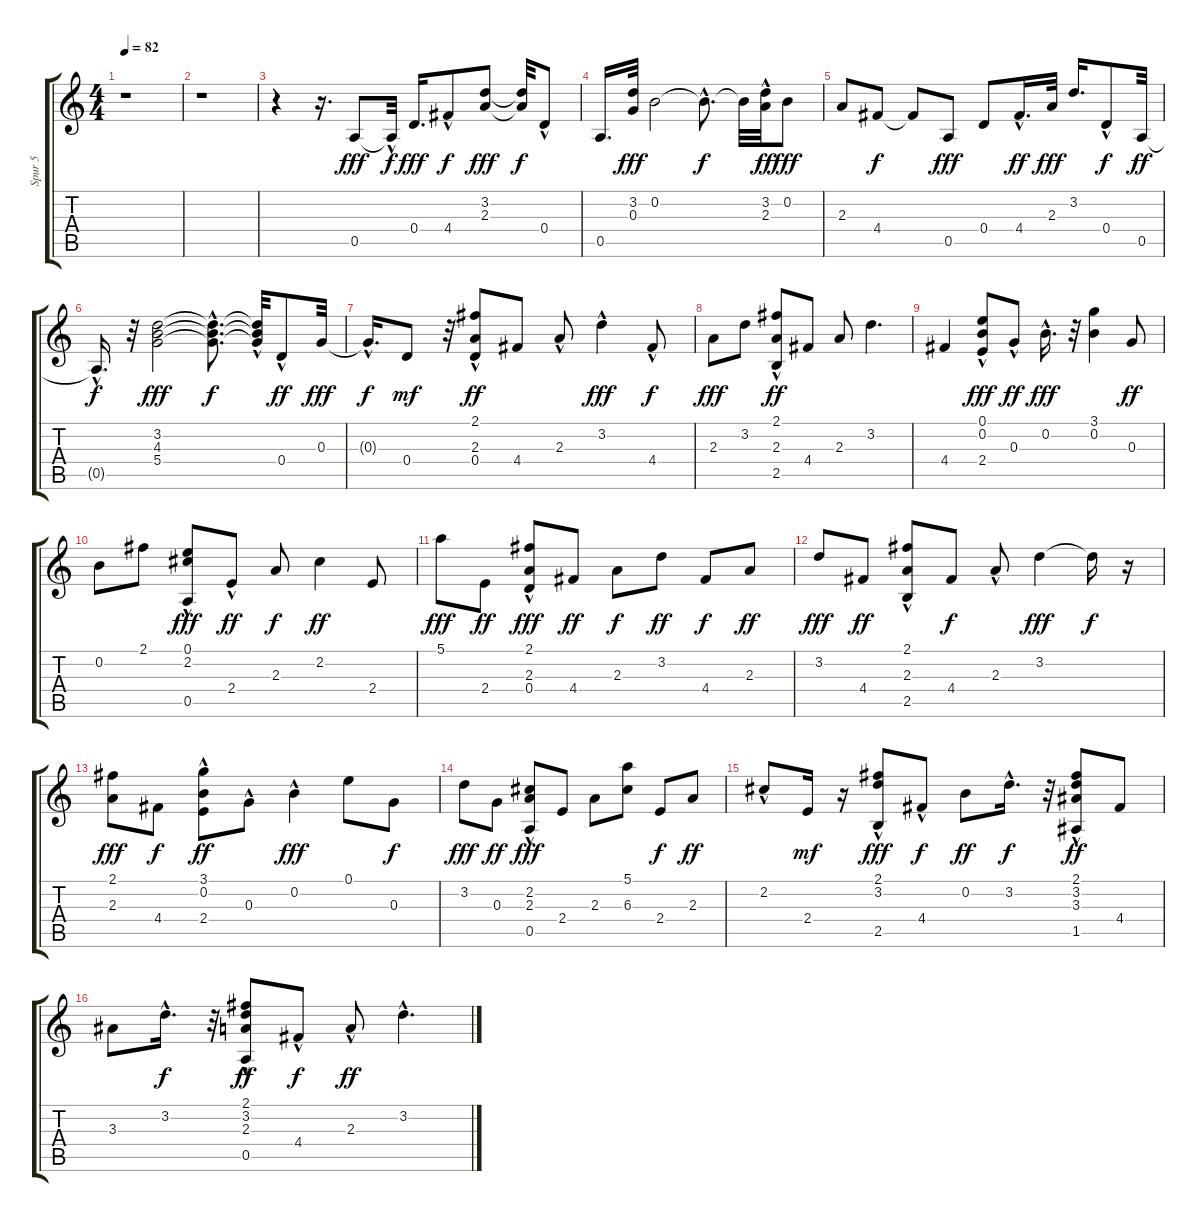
\track ("Spur 5" "Spur 5") {instrument acousticguitarsteel}
\staff {score tabs}
\tuning (E4 B3 G3 D3 A2 E2) {hide}
\ts (4 4)
\tempo 82
\clef g2
\ks c
r.1{dy fff instrument acousticguitarsteel} |
r.1 |
r.4 r.16{d} 0.5.8 0.5{hac t}.32{dy f} 0.4.16{d dy fff} 4.4{hac}.8{dy f} (3.2 2.3).8{dy fff} (3.2{t} 2.3{t}).32{dy f} 0.4{hac}.8 |
0.5.16{d} (3.2 0.3).32{dy fff} 0.2.2 0.2{hac t}.8{d dy f} 0.2{t}.32 (3.2{hac} 2.3).32{dy ff} 0.2.8{dy fff} |
2.3.8 4.4.8{dy f} 4.4{t}.8 0.5.8{dy fff} 0.4.8 4.4{hac}.16{d dy ff} 2.3.32{dy fff} 3.2.16{d} 0.4{hac}.8{dy f} 0.5.32{dy ff} |
0.5{hac t}.16{d dy f} r.32 (3.2 4.3 5.4).2{dy fff} (3.2{hac t} 4.3{hac t} 5.4{hac t}).8{d dy f} (3.2{hac t} 4.3{hac t} 5.4{hac t}).32 0.4{hac}.8{dy ff} 0.3.32{dy fff} |
0.3{hac t}.16{d dy f} 0.4.8{dy mf} r.32 (2.1{hac} 2.3 0.4{hac}).8{dy ff} 4.4.8 2.3{hac}.8 3.2{hac}.4{dy fff} 4.4{hac}.8{dy f} |
2.3.8{dy fff} 3.2.8 (2.1 2.3{hac} 2.5).8{dy ff} 4.4.8 2.3.8 3.2.4{d} |
4.4.4 (0.1 0.2 2.4{hac}).8{dy fff} 0.3{hac}.8{dy ff} 0.2{hac}.16{d dy fff} r.32 (3.1 0.2).4 0.3.8{dy ff} |
0.2.8 2.1.8 (0.1{hac} 2.2 0.5).8{dy fff} 2.4{hac}.8{dy ff} 2.3.8{dy f} 2.2.4{dy ff} 2.4.8 |
5.1.8{dy fff} 2.4.8{dy ff} (2.1{hac} 2.3{hac} 0.4{hac}).8{dy fff} 4.4.8{dy ff} 2.3.8{dy f} 3.2.8{dy ff} 4.4.8{dy f} 2.3.8{dy ff} |
3.2.8{dy fff} 4.4.8{dy ff} (2.1 2.3{hac} 2.5{hac}).8 4.4.8{dy f} 2.3{hac}.8 3.2.4{dy fff} 3.2{t}.16{dy f} r.16 |
(2.1 2.3).8{dy fff} 4.4.8{dy f} (3.1 0.2{hac} 2.4{hac}).8{dy ff} 0.3{hac}.8 0.2{hac}.4{dy fff} 0.1.8 0.3.8{dy f} |
3.2.8{dy fff} 0.3.8{dy ff} (2.2 2.3 0.5{hac}).8{dy fff} 2.4.8 2.3.8 (5.1 6.3).8 2.4.8{dy f} 2.3.8{dy ff} |
2.2{hac}.8 2.4.16{dy mf} r.16 (2.1{hac} 3.2 2.5{hac}).8{dy fff} 4.4{hac}.8{dy f} 0.2.8{dy ff} 3.2{hac}.16{d dy f} r.32 (2.1{hac} 3.2 3.3 1.5{hac}).8{dy ff} 4.4.8 |
3.3.8 3.2{hac}.16{d dy f} r.32 (2.1 3.2 2.3 0.5{hac}).8{dy ff} 4.4{hac}.8{dy f} 2.3{hac}.8{dy ff} 3.2{hac}.4{d}
